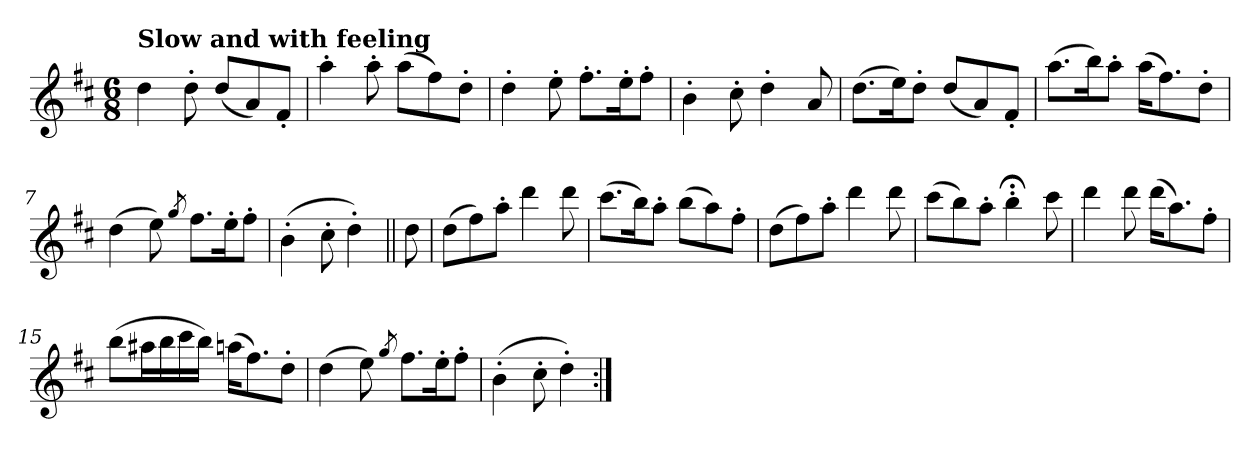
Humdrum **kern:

**kern
*part1
*staff1
*clefG2
*k[f#c#]
*D:
*M6/8
=1
!LO:TX:a:B:t=Slow and with feeling
4dd\
8dd'\
(<8dd/L
8a/)
8f#'/J
=2
4aa'\
8aa'\
(>8aa\L
8ff#\)
8dd'\J
=3
4dd'\
8ee'\
8.ff#'\L
16ee'\K
8ff#'\J
=4
4b'\
8cc#'\
4dd'\
8a/
=5
(>8.dd\L
16ee\K)
8dd'\J
(<8dd/L
8a/)
8f#'/J
=6
(>8.aa\L
16bb\K)
8aa'\J
(>16aa\KL
8.ff#\)
8dd'\J
=7
(>4dd\
8ee\)
8qgg/
8.ff#\L
16ee'\K
8ff#'\J
!!LO:LB:g=z
=8
(>4b'\
8cc#'\
4dd'\)
=9||
8dd\
=10
(>8dd\L
8ff#\)
8aa'\J
4ddd\
8ddd\
=11
(>8.ccc#\L
16bb\K)
8aa'\J
(>8bb\L
8aa\)
8ff#'\J
=12
(>8dd\L
8ff#\)
8aa'\J
4ddd\
8ddd\
=13
(>8ccc#\L
8bb\)
8aa'\J
4bb;<'\
8ccc#\
=14
4ddd\
8ddd\
(>16ddd\KL
8.aa\)
8ff#'\J
!!LO:LB:g=z
=15
(>8bb\L
16aa#X\L
16bb\
16ccc#\
16bb\JJ)
(>16aan\KL
8.ff#\)
8dd'\J
=16
(>4dd\
8ee\)
8qgg/
8.ff#\L
16ee'\K
8ff#'\J
=17
(>4b'\
8cc#'\
4dd'\)
=:|!
*-
